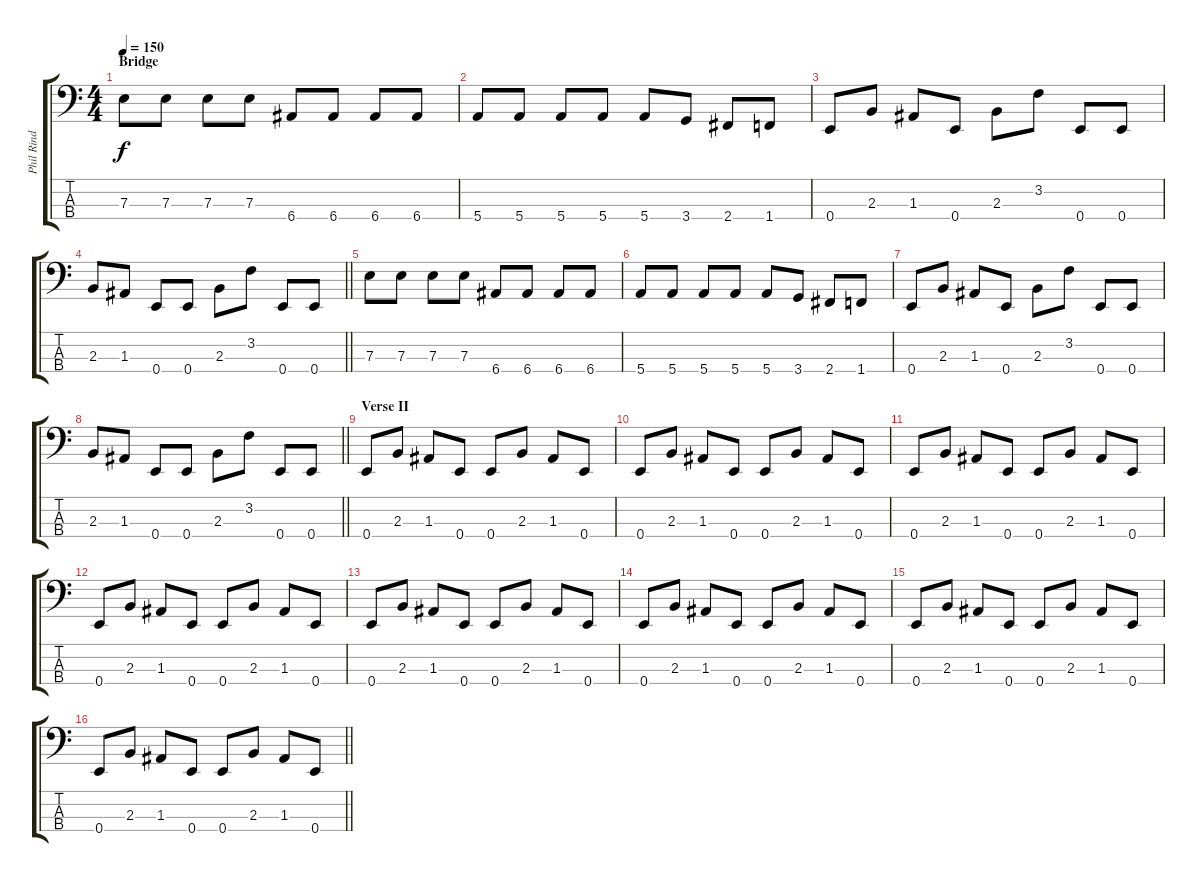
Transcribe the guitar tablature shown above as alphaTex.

\track ("Phil Rind" "Phil Rind") {instrument electricbasspick}
\staff {score tabs}
\tuning (G2 D2 A1 E1) {hide}
\ts (4 4)
\section ("" "Bridge")
\tempo 150
\clef f4
\ks c
7.3.8{dy f} 7.3.8 7.3.8 7.3.8 6.4.8 6.4.8 6.4.8 6.4.8 |
5.4.8 5.4.8 5.4.8 5.4.8 5.4.8 3.4.8 2.4.8 1.4.8 |
0.4.8 2.3.8 1.3.8 0.4.8 2.3.8 3.2.8 0.4.8 0.4.8 |
\barLineRight lightlight
2.3.8 1.3.8 0.4.8 0.4.8 2.3.8 3.2.8 0.4.8 0.4.8 |
7.3.8 7.3.8 7.3.8 7.3.8 6.4.8 6.4.8 6.4.8 6.4.8 |
5.4.8 5.4.8 5.4.8 5.4.8 5.4.8 3.4.8 2.4.8 1.4.8 |
0.4.8 2.3.8 1.3.8 0.4.8 2.3.8 3.2.8 0.4.8 0.4.8 |
\barLineRight lightlight
2.3.8 1.3.8 0.4.8 0.4.8 2.3.8 3.2.8 0.4.8 0.4.8 |
\section ("" "Verse II")
0.4.8 2.3.8 1.3.8 0.4.8 0.4.8 2.3.8 1.3.8 0.4.8 |
0.4.8 2.3.8 1.3.8 0.4.8 0.4.8 2.3.8 1.3.8 0.4.8 |
0.4.8 2.3.8 1.3.8 0.4.8 0.4.8 2.3.8 1.3.8 0.4.8 |
0.4.8 2.3.8 1.3.8 0.4.8 0.4.8 2.3.8 1.3.8 0.4.8 |
0.4.8 2.3.8 1.3.8 0.4.8 0.4.8 2.3.8 1.3.8 0.4.8 |
0.4.8 2.3.8 1.3.8 0.4.8 0.4.8 2.3.8 1.3.8 0.4.8 |
0.4.8 2.3.8 1.3.8 0.4.8 0.4.8 2.3.8 1.3.8 0.4.8 |
\barLineRight lightlight
0.4.8 2.3.8 1.3.8 0.4.8 0.4.8 2.3.8 1.3.8 0.4.8
